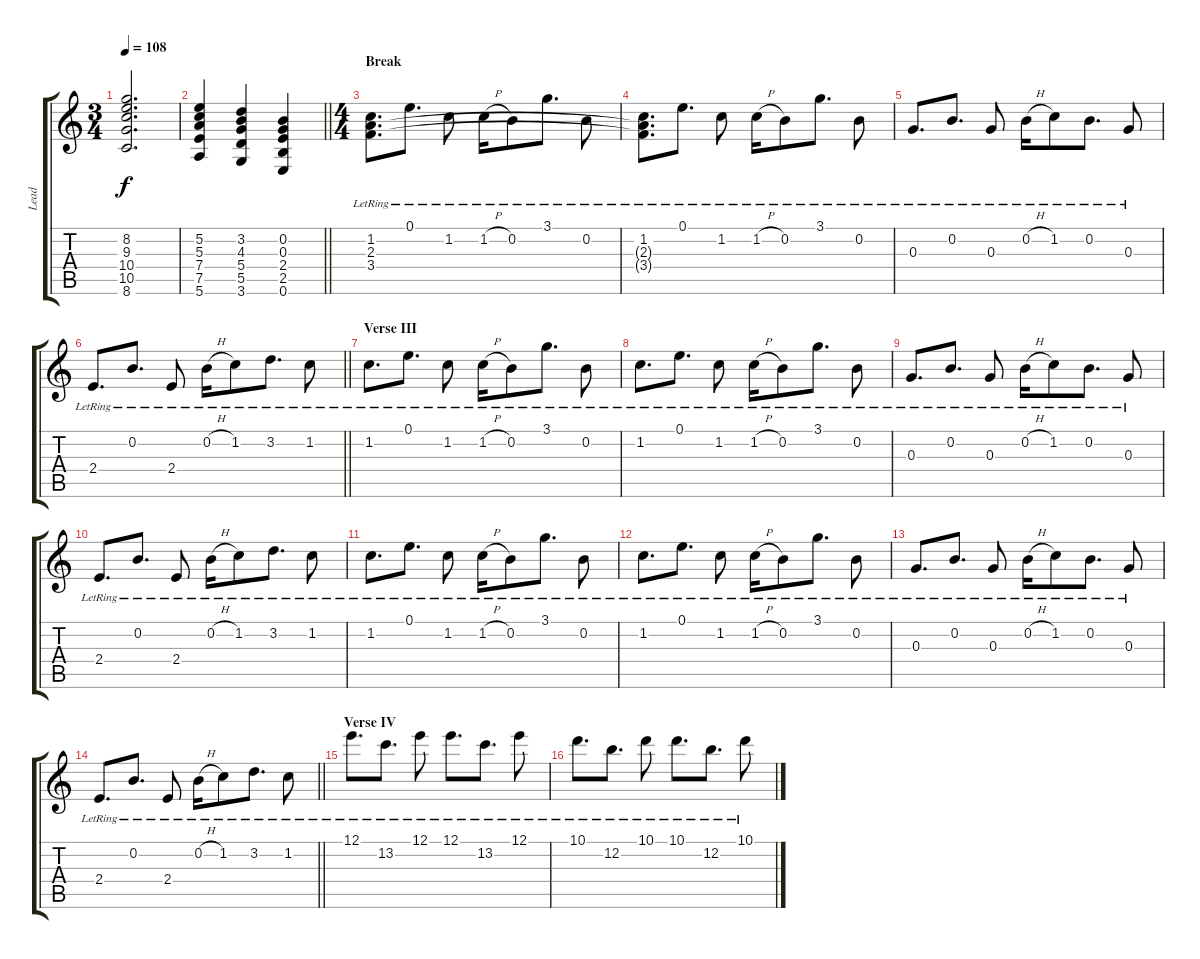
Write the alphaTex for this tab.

\track ("Lead" "Lead") {instrument acousticguitarsteel}
\staff {score tabs}
\tuning (E4 B3 G3 D3 A2 E2) {hide}
\ts (3 4)
\tempo 108
\clef g2
\ks c
(8.2{t} 9.3{t} 10.4{t} 10.5{t} 8.6{t}).2{d dy f} |
\barLineRight lightlight
(5.2 5.3 7.4 7.5 5.6).4 (3.2 4.3 5.4 5.5 3.6).4 (0.2 0.3 2.4 2.5 0.6).4 |
\ts (4 4)
\section ("" "Break")
(1.2{lr} 2.3{lr} 3.4{lr}).8{d} 0.1{lr}.8{d} 1.2{lr}.8 1.2{h lr}.16 0.2{lr}.8 3.1{lr}.8{d} 0.2{lr}.8 |
(1.2{lr} 2.3{t} 3.4{t}).8{d} 0.1{lr}.8{d} 1.2{lr}.8 1.2{h lr}.16 0.2{lr}.8 3.1{lr}.8{d} 0.2{lr}.8 |
0.3{lr}.8{d} 0.2{lr}.8{d} 0.3{lr}.8 0.2{h lr}.16 1.2{lr}.8 0.2{lr}.8{d} 0.3{lr}.8 |
\barLineRight lightlight
2.4{lr}.8{d} 0.2{lr}.8{d} 2.4{lr}.8 0.2{h lr}.16 1.2{lr}.8 3.2{lr}.8{d} 1.2{lr}.8 |
\section ("" "Verse III")
1.2{lr}.8{d} 0.1{lr}.8{d} 1.2{lr}.8 1.2{h lr}.16 0.2{lr}.8 3.1{lr}.8{d} 0.2{lr}.8 |
1.2{lr}.8{d} 0.1{lr}.8{d} 1.2{lr}.8 1.2{h lr}.16 0.2{lr}.8 3.1{lr}.8{d} 0.2{lr}.8 |
0.3{lr}.8{d} 0.2{lr}.8{d} 0.3{lr}.8 0.2{h lr}.16 1.2{lr}.8 0.2{lr}.8{d} 0.3{lr}.8 |
2.4{lr}.8{d} 0.2{lr}.8{d} 2.4{lr}.8 0.2{h lr}.16 1.2{lr}.8 3.2{lr}.8{d} 1.2{lr}.8 |
1.2{lr}.8{d} 0.1{lr}.8{d} 1.2{lr}.8 1.2{h lr}.16 0.2{lr}.8 3.1{lr}.8{d} 0.2{lr}.8 |
1.2{lr}.8{d} 0.1{lr}.8{d} 1.2{lr}.8 1.2{h lr}.16 0.2{lr}.8 3.1{lr}.8{d} 0.2{lr}.8 |
0.3{lr}.8{d} 0.2{lr}.8{d} 0.3{lr}.8 0.2{h lr}.16 1.2{lr}.8 0.2{lr}.8{d} 0.3{lr}.8 |
\barLineRight lightlight
2.4{lr}.8{d} 0.2{lr}.8{d} 2.4{lr}.8 0.2{h lr}.16 1.2{lr}.8 3.2{lr}.8{d} 1.2{lr}.8 |
\section ("" "Verse IV")
12.1{lr}.8{d} 13.2{lr}.8{d} 12.1{lr}.8 12.1{lr}.8{d} 13.2{lr}.8{d} 12.1{lr}.8 |
10.1{lr}.8{d} 12.2{lr}.8{d} 10.1{lr}.8 10.1{lr}.8{d} 12.2{lr}.8{d} 10.1{lr}.8
